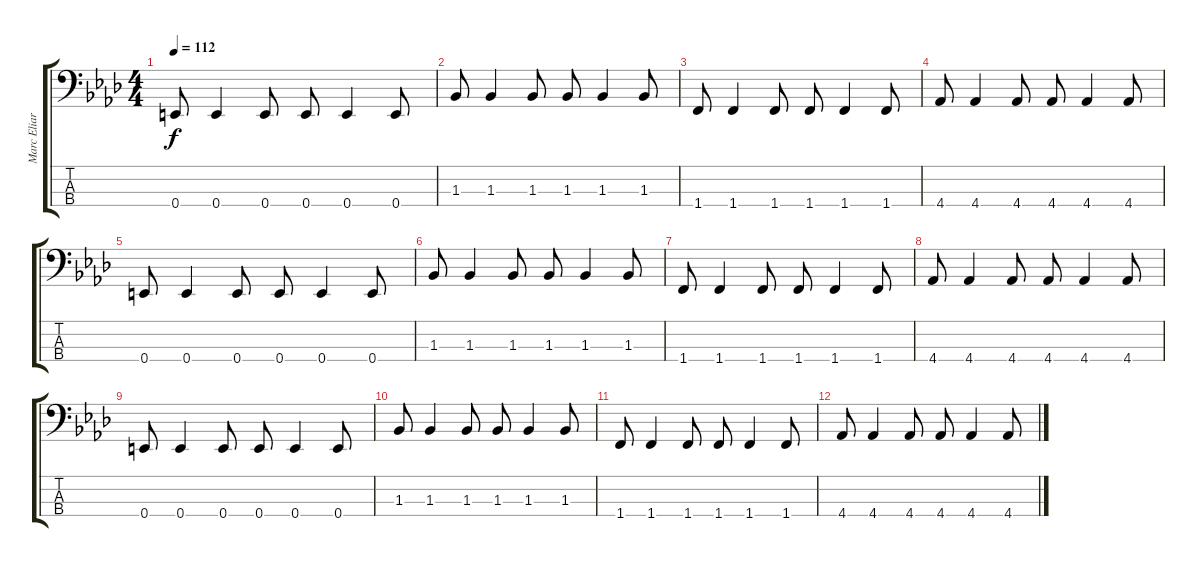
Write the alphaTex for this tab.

\track ("Marc Eliard (basse)" "Marc Eliar") {instrument electricbassfinger}
\staff {score tabs}
\tuning (G2 D2 A1 E1) {hide}
\ts (4 4)
\tempo 112
\clef f4
\ks ab
0.4.8{dy f volume 11} 0.4.4 0.4.8 0.4.8 0.4.4 0.4.8 |
1.3.8 1.3.4 1.3.8 1.3.8 1.3.4 1.3.8 |
1.4.8{volume 9} 1.4.4 1.4.8 1.4.8 1.4.4 1.4.8 |
4.4.8 4.4.4 4.4.8 4.4.8 4.4.4 4.4.8 |
0.4.8{volume 8} 0.4.4 0.4.8 0.4.8 0.4.4 0.4.8 |
1.3.8 1.3.4 1.3.8 1.3.8 1.3.4 1.3.8 |
1.4.8{volume 6} 1.4.4 1.4.8 1.4.8 1.4.4 1.4.8 |
4.4.8 4.4.4 4.4.8 4.4.8 4.4.4 4.4.8 |
0.4.8{volume 4} 0.4.4 0.4.8 0.4.8 0.4.4 0.4.8 |
1.3.8 1.3.4 1.3.8 1.3.8 1.3.4 1.3.8 |
1.4.8{volume 2} 1.4.4 1.4.8 1.4.8 1.4.4 1.4.8 |
4.4.8 4.4.4 4.4.8 4.4.8 4.4.4 4.4.8
